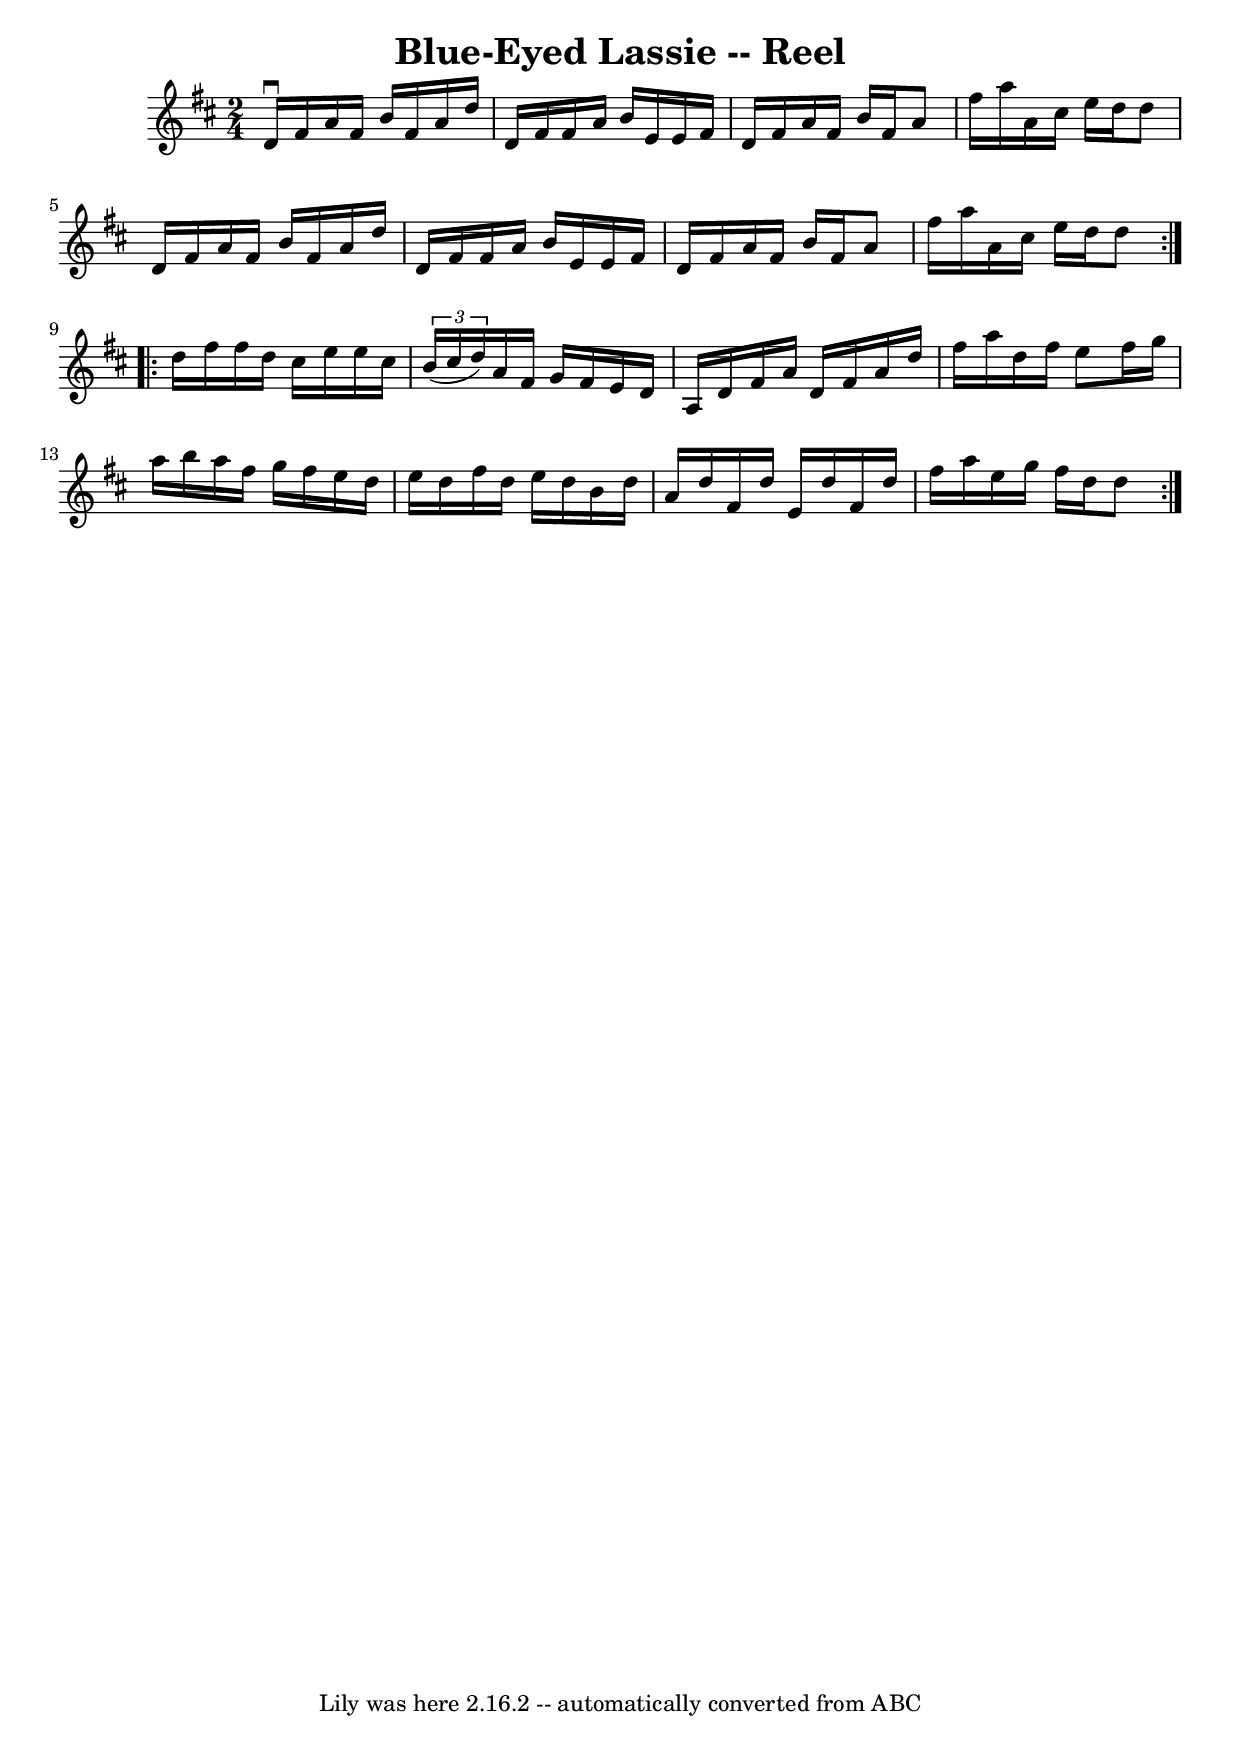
\version "2.16.2"
\include "Mammoth.ily"
\header {
  %% book = "Ryan's Mammoth Collection"
  crossRefNumber = "1"
  footnotes = "\\\\46"
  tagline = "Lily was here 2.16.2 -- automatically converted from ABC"
  title = "Blue-Eyed Lassie -- Reel"

}
voicedefault =  {



  \repeat volta 2 {

    \time 2/4 
    \key d \major
 d'16^\downbow fis'16 a'16 fis'16 b'16    
    fis'16 a'16 d''16    |
    d'16 fis'16 fis'16 a'16 b'16  
    e'16 e'16 fis'16    |
    d'16 fis'16 a'16 fis'16 b'16 
    fis'16 a'8    |
    fis''16 a''16 a'16 cis''16 e''16    
    d''16 d''8    |
    d'16 fis'16 a'16 fis'16 b'16    
    fis'16 a'16 d''16    |
    d'16 fis'16 fis'16 a'16 b'16  
    e'16 e'16 fis'16    |
    d'16 fis'16 a'16 fis'16 b'16 
    fis'16 a'8    |
    fis''16 a''16 a'16 cis''16 e''16    
    d''16 d''8    
  }     
  \repeat volta 2 {
    d''16 fis''16 fis''16 d''16 
    cis''16 e''16 e''16 cis''16    |
    \times 2/3 { b'16 (
		 cis''16 d''16) 
	       } a'16 fis'16 g'16 fis'16 e'16 d'16    
    |
    a16 d'16 fis'16 a'16 d'16 fis'16 a'16 d''16    
    |
    fis''16 a''16 d''16 fis''16 e''8 fis''16 g''16    
    |
    a''16 b''16 a''16 fis''16 g''16 fis''16 e''16    
    d''16    |
    e''16 d''16 fis''16 d''16 e''16 d''16    
    b'16 d''16    |
    a'16 d''16 fis'16 d''16 e'16 d''16   
    fis'16 d''16    |
    fis''16 a''16 e''16 g''16 fis''16    
    d''16 d''8    
  }   

}

\score{
  <<

    \context Staff="default"
    {
      \voicedefault 
      
    }

  >>
  \layout {
    
  }
  \midi {
  }

}
